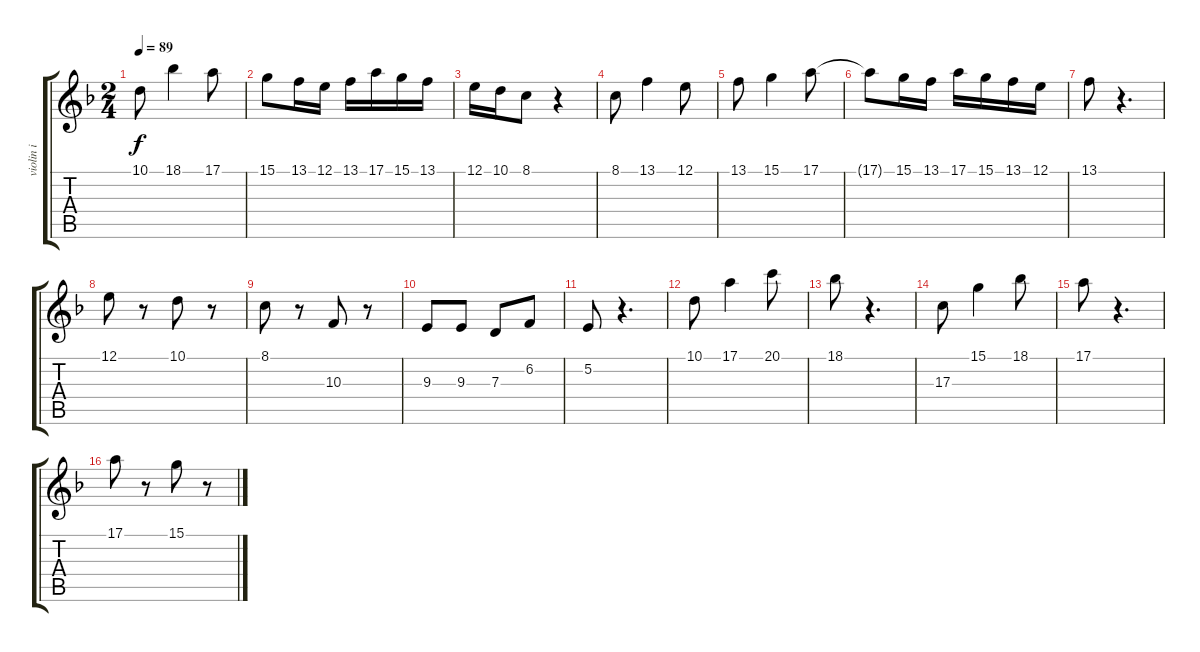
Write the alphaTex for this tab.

\track ("violin i" "violin i") {instrument stringensemble1}
\staff {score tabs}
\tuning (E4 B3 G3 D3 A2 E2) {hide}
\ts (2 4)
\tempo 89
\clef g2
\ks dminor
10.1.8{dy f} 18.1.4 17.1.8 |
15.1.8 13.1.16 12.1.16 13.1.16 17.1.16 15.1.16 13.1.16 |
12.1.16 10.1.16 8.1.8 r.4 |
8.1.8 13.1.4 12.1.8 |
13.1.8 15.1.4 17.1.8 |
17.1{t}.8 15.1.16 13.1.16 17.1.16 15.1.16 13.1.16 12.1.16 |
13.1.8 r.4{d} |
12.1.8 r.8 10.1.8 r.8 |
8.1.8 r.8 10.3.8 r.8 |
9.3.8 9.3.8 7.3.8 6.2.8 |
5.2.8 r.4{d} |
10.1.8 17.1.4 20.1.8 |
18.1.8 r.4{d} |
17.3.8 15.1.4 18.1.8 |
17.1.8 r.4{d} |
17.1.8 r.8 15.1.8 r.8
